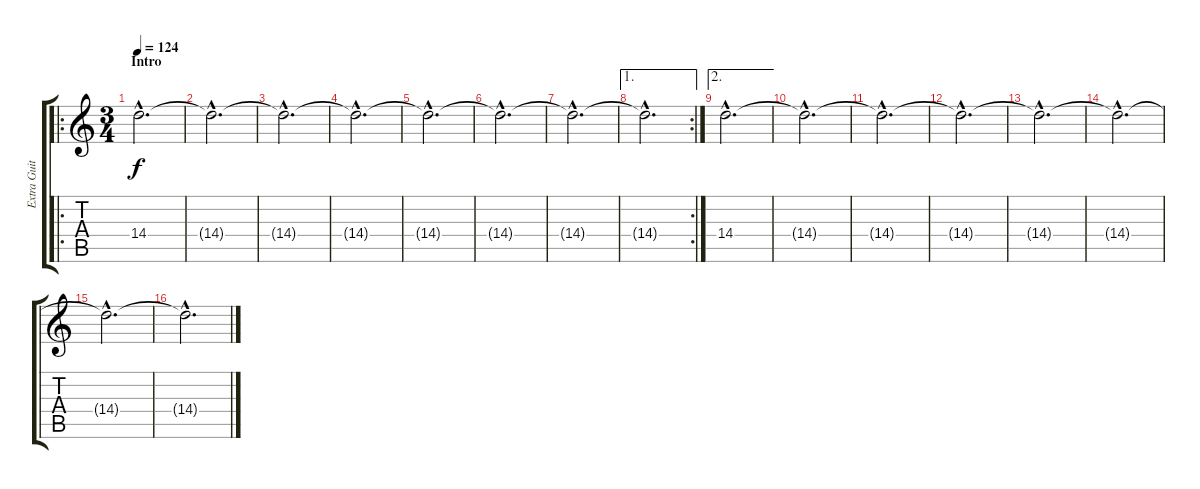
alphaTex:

\track ("Extra Guitars and Synths" "Extra Guit") {instrument distortionguitar}
\staff {score tabs}
\tuning (D4 A3 F3 C3 G2 D2) {hide}
\ro
\ts (3 4)
\section ("" "Intro")
\tempo 124
\clef g2
\ks c
14.4{hac}.2{d dy f volume 7 instrument pad2warm} |
14.4{hac t}.2{d} |
14.4{hac t}.2{d} |
14.4{hac t}.2{d} |
14.4{hac t}.2{d} |
14.4{hac t}.2{d} |
14.4{hac t}.2{d} |
\ae 1
\rc 2
14.4{hac t}.2{d} |
\ae 2
14.4{hac}.2{d volume 7 instrument pad2warm} |
14.4{hac t}.2{d} |
14.4{hac t}.2{d} |
14.4{hac t}.2{d} |
14.4{hac t}.2{d} |
14.4{hac t}.2{d} |
14.4{hac t}.2{d} |
14.4{hac t}.2{d}
